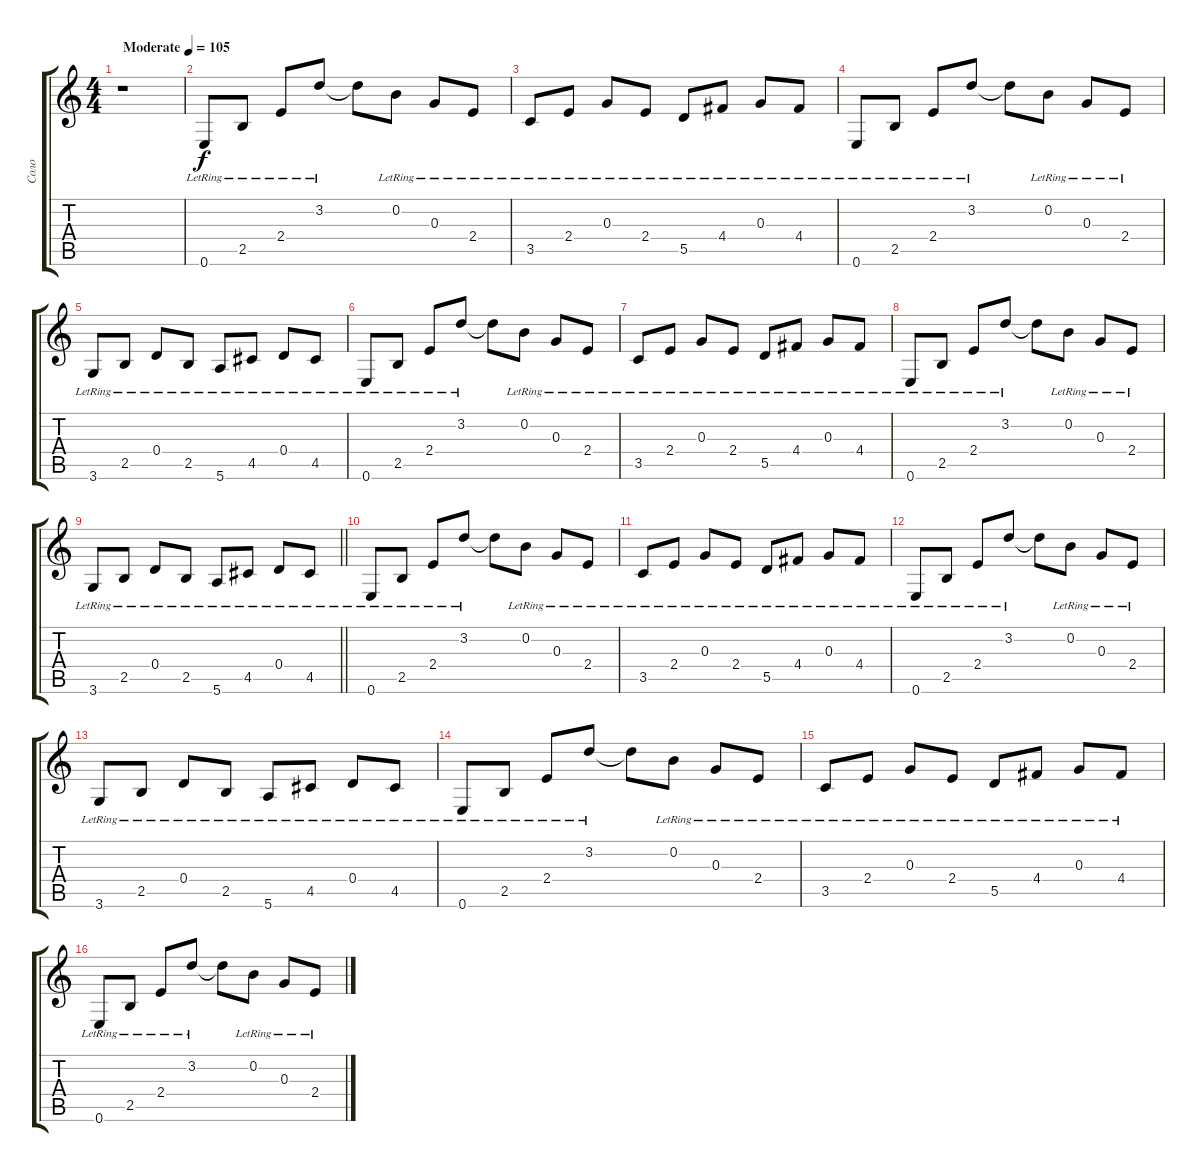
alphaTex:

\track ("Соло" "Соло") {instrument electricguitarjazz}
\staff {score tabs}
\tuning (E4 B3 G3 D3 A2 E2) {hide}
\ts (4 4)
\tempo (105 "Moderate")
\clef g2
\ks c
r.1{dy f instrument electricguitarjazz} |
0.6{lr}.8 2.5{lr}.8 2.4{lr}.8 3.2{lr}.8 3.2{t}.8 0.2{lr}.8 0.3{lr}.8 2.4{lr}.8 |
3.5{lr}.8 2.4{lr}.8 0.3{lr}.8 2.4{lr}.8 5.5{lr}.8 4.4{lr}.8 0.3{lr}.8 4.4{lr}.8 |
0.6{lr}.8 2.5{lr}.8 2.4{lr}.8 3.2{lr}.8 3.2{t}.8 0.2{lr}.8 0.3{lr}.8 2.4{lr}.8 |
3.6{lr}.8 2.5{lr}.8 0.4{lr}.8 2.5{lr}.8 5.6{lr}.8 4.5{lr}.8 0.4{lr}.8 4.5{lr}.8 |
0.6{lr}.8 2.5{lr}.8 2.4{lr}.8 3.2{lr}.8 3.2{t}.8 0.2{lr}.8 0.3{lr}.8 2.4{lr}.8 |
3.5{lr}.8 2.4{lr}.8 0.3{lr}.8 2.4{lr}.8 5.5{lr}.8 4.4{lr}.8 0.3{lr}.8 4.4{lr}.8 |
0.6{lr}.8 2.5{lr}.8 2.4{lr}.8 3.2{lr}.8 3.2{t}.8 0.2{lr}.8 0.3{lr}.8 2.4{lr}.8 |
\barLineRight lightlight
3.6{lr}.8 2.5{lr}.8 0.4{lr}.8 2.5{lr}.8 5.6{lr}.8 4.5{lr}.8 0.4{lr}.8 4.5{lr}.8 |
0.6{lr}.8 2.5{lr}.8 2.4{lr}.8 3.2{lr}.8 3.2{t}.8 0.2{lr}.8 0.3{lr}.8 2.4{lr}.8 |
3.5{lr}.8 2.4{lr}.8 0.3{lr}.8 2.4{lr}.8 5.5{lr}.8 4.4{lr}.8 0.3{lr}.8 4.4{lr}.8 |
0.6{lr}.8 2.5{lr}.8 2.4{lr}.8 3.2{lr}.8 3.2{t}.8 0.2{lr}.8 0.3{lr}.8 2.4{lr}.8 |
3.6{lr}.8 2.5{lr}.8 0.4{lr}.8 2.5{lr}.8 5.6{lr}.8 4.5{lr}.8 0.4{lr}.8 4.5{lr}.8 |
0.6{lr}.8 2.5{lr}.8 2.4{lr}.8 3.2{lr}.8 3.2{t}.8 0.2{lr}.8 0.3{lr}.8 2.4{lr}.8 |
3.5{lr}.8 2.4{lr}.8 0.3{lr}.8 2.4{lr}.8 5.5{lr}.8 4.4{lr}.8 0.3{lr}.8 4.4{lr}.8 |
0.6{lr}.8 2.5{lr}.8 2.4{lr}.8 3.2{lr}.8 3.2{t}.8 0.2{lr}.8 0.3{lr}.8 2.4{lr}.8
